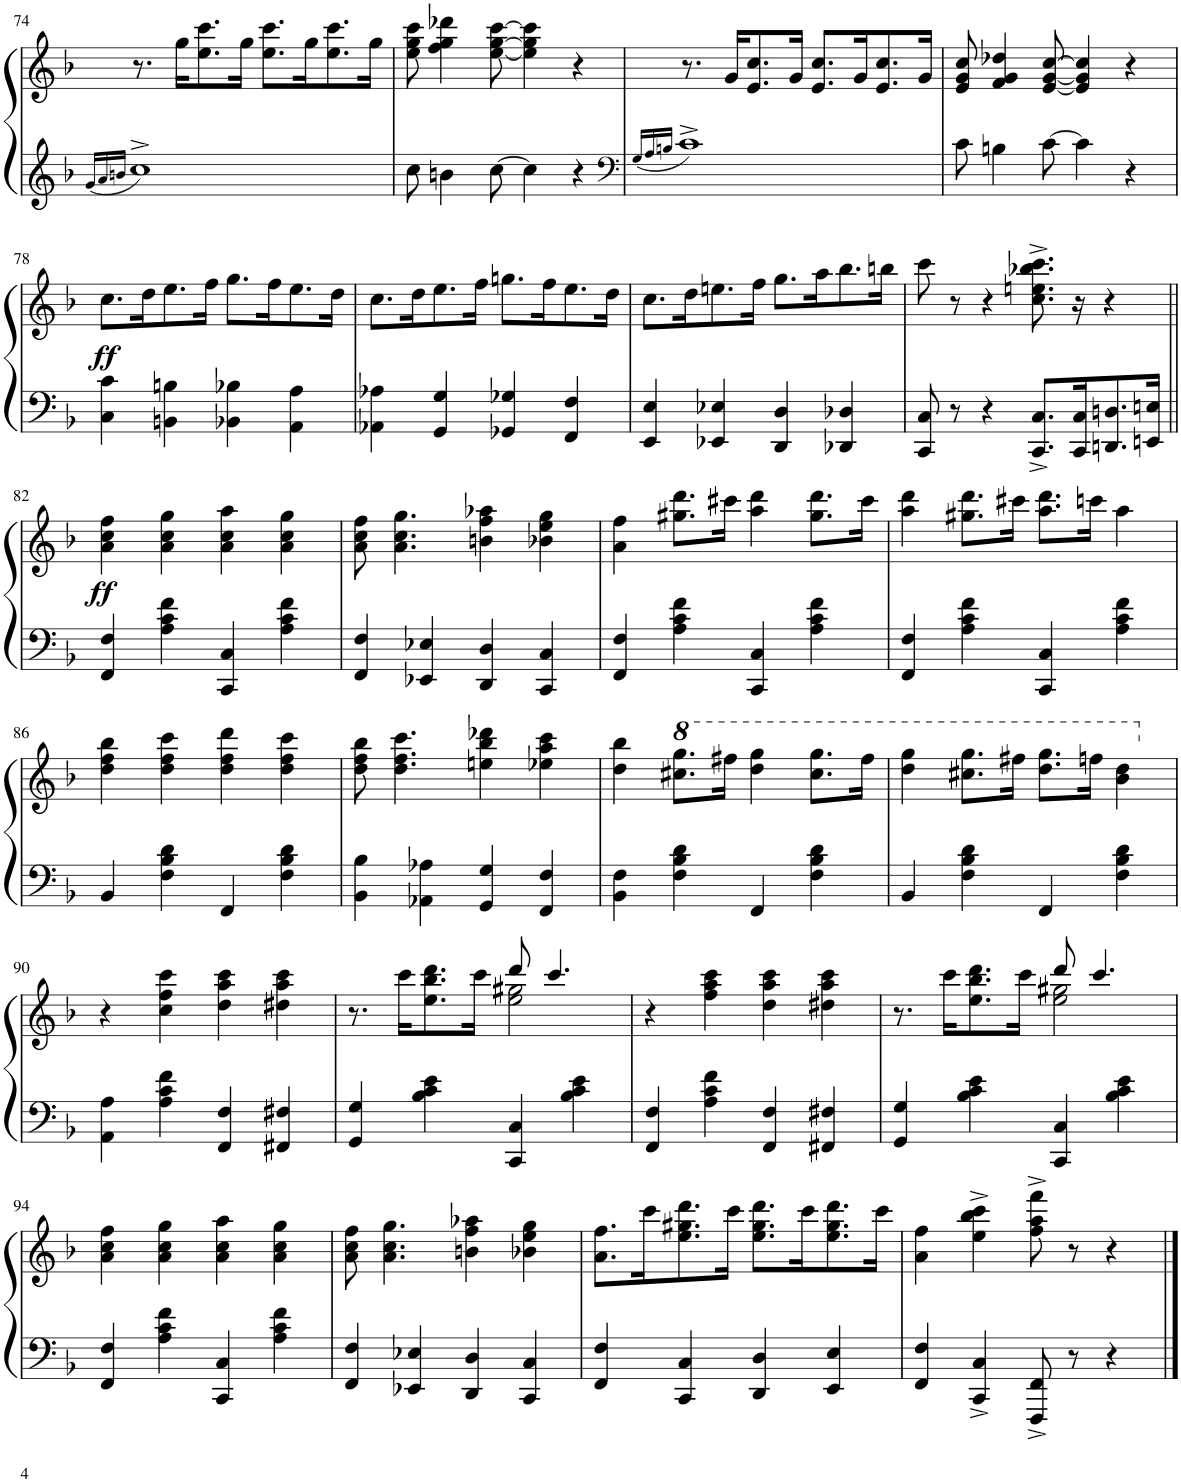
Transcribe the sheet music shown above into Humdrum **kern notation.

**kern	**kern	**dynam
*part1	*part1	*part1
*staff2	*staff1	*staff1/2
*I"Piano	*	*
*I'Pno.	*	*
!!LO:PB:g=z
*clefG2	*clefG2	*
*k[b-]	*k[b-]	*
*M4/4	*M4/4	*
*met(c)	*met(c)	*
=74	=74	=74
16qg/LL	.	.
16qa/	.	.
16qbn/JJ	.	.
1cc^	8.r	.
.	16gg\KL	.
.	8.ee\ 8.ccc\	.
.	16gg\Jk	.
.	8.ee\ 8.ccc\L	.
.	16gg\K	.
.	8.ee\ 8.ccc\	.
.	16gg\Jk	.
=75	=75	=75
8cc\	8ee\ 8gg\ 8ccc\	.
4bn\	4ff\ 4gg\ 4ddd-X\	.
[8cc\	[8ee\ [8gg\ [8ccc\	.
4cc\]	4ee\] 4gg\] 4ccc\]	.
4r	4r	.
=76	=76	=76
*clefF4	*	*
16qG/LL	.	.
16qA/	.	.
16qBn/JJ	.	.
1c^	8.r	.
.	16g/KL	.
.	8.e/ 8.cc/	.
.	16g/Jk	.
.	8.e/ 8.cc/L	.
.	16g/K	.
.	8.e/ 8.cc/	.
.	16g/Jk	.
=77	=77	=77
8c\	8e/ 8g/ 8cc/	.
4Bn\	4f/ 4g/ 4dd-X/	.
[8c\	[8e/ [8g/ [8cc/	.
4c\]	4e/] 4g/] 4cc/]	.
4r	4r	.
!!LO:LB:g=z
=78	=78	=78
!	!	!LO:DY:b
4C\ 4c\	8.cc\L	ff
.	16dd\K	.
4BBn\ 4Bn\	8.ee\	.
.	16ff\Jk	.
4BB-X\ 4B-X\	8.gg\L	.
.	16ff\K	.
4AA\ 4A\	8.ee\	.
.	16dd\Jk	.
=79	=79	=79
4AA-X\ 4A-X\	8.cc\L	.
.	16dd\K	.
4GG/ 4G/	8.ee\	.
.	16ff\Jk	.
4GG-X/ 4G-X/	8.ggn\L	.
.	16ff\K	.
4FF/ 4F/	8.ee\	.
.	16dd\Jk	.
=80	=80	=80
4EE/ 4E/	8.cc\L	.
.	16dd\K	.
4EE-X/ 4E-X/	8.een\	.
.	16ff\Jk	.
4DD/ 4D/	8.gg\L	.
.	16aa\K	.
4DD-X/ 4D-X/	8.bb-\	.
.	16bbn\Jk	.
=81	=81	=81
8CC/ 8C/	8ccc\	.
8r	8r	.
4r	4r	.
8.CC/^ 8.C/^L	8.cc\^ 8.een\^ 8.bb-X\^ 8.ccc\^	.
16CC/ 16C/K	16r	.
8.DDn/ 8.Dn/	4r	.
16EEn/ 16En/Jk	.	.
!!LO:LB:g=z
=82||	=82||	=82||
!	!	!LO:DY:b
4FF/ 4F/	4a\ 4cc\ 4ff\	ff
4A\ 4c\ 4f\	4a\ 4cc\ 4gg\	.
4CC/ 4C/	4a\ 4cc\ 4aa\	.
4A\ 4c\ 4f\	4a\ 4cc\ 4gg\	.
=83	=83	=83
4FF/ 4F/	8a\ 8cc\ 8ff\	.
.	4.a\ 4.cc\ 4.gg\	.
4EE-X/ 4E-X/	.	.
4DD/ 4D/	4bn\ 4ff\ 4aa-X\	.
4CC/ 4C/	4b-X\ 4ee\ 4gg\	.
=84	=84	=84
4FF/ 4F/	4a\ 4ff\	.
4A\ 4c\ 4f\	8.gg#X\ 8.ddd\L	.
.	16ccc#X\Jk	.
4CC/ 4C/	4aa\ 4ddd\	.
4A\ 4c\ 4f\	8.gg#\ 8.ddd\L	.
.	16ccc#\Jk	.
=85	=85	=85
4FF/ 4F/	4aa\ 4ddd\	.
4A\ 4c\ 4f\	8.gg#X\ 8.ddd\L	.
.	16ccc#X\Jk	.
4CC/ 4C/	8.aa\ 8.ddd\L	.
.	16cccn\Jk	.
4A\ 4c\ 4f\	4aa\	.
!!LO:LB:g=z
=86	=86	=86
4BB-/	4dd\ 4ff\ 4bb-\	.
4F\ 4B-\ 4d\	4dd\ 4ff\ 4ccc\	.
4FF/	4dd\ 4ff\ 4ddd\	.
4F\ 4B-\ 4d\	4dd\ 4ff\ 4ccc\	.
=87	=87	=87
4BB-\ 4B-\	8dd\ 8ff\ 8bb-\	.
.	4.dd\ 4.ff\ 4.ccc\	.
4AA-X\ 4A-X\	.	.
4GG/ 4G/	4een\ 4bb-\ 4ddd-X\	.
4FF/ 4F/	4ee-X\ 4aa\ 4ccc\	.
=88	=88	=88
4BB-\ 4F\	4dd\ 4bb-\	.
*	*8va	*
4F\ 4B-\ 4d\	8.ccc#X\ 8.ggg\L	.
.	16fff#X\Jk	.
4FF/	4ddd\ 4ggg\	.
4F\ 4B-\ 4d\	8.ccc#\ 8.ggg\L	.
.	16fff#\Jk	.
=89	=89	=89
4BB-/	4ddd\ 4ggg\	.
4F\ 4B-\ 4d\	8.ccc#X\ 8.ggg\L	.
.	16fff#X\Jk	.
4FF/	8.ddd\ 8.ggg\L	.
.	16fffn\Jk	.
4F\ 4B-\ 4d\	4bb-\ 4ddd\	.
!!LO:LB:g=z
=90	=90	=90
*	*X8va	*
4AA\ 4A\	4r	.
4A\ 4c\ 4f\	4cc\ 4ff\ 4ccc\	.
4FF/ 4F/	4dd\ 4aa\ 4ccc\	.
4FF#X/ 4F#X/	4dd#X\ 4aa\ 4ccc\	.
=91	=91	=91
*	*^	*
4GG/ 4G/	8.r	2ryy	.
.	16ccc\KL	.	.
4B-\ 4c\ 4e\	8.ee\ 8.bb-\ 8.ddd\	.	.
.	16ccc\Jk	.	.
4CC/ 4C/	8ddd/	2ee\ 2gg#X\	.
.	4.ccc/	.	.
4B-\ 4c\ 4e\	.	.	.
*	*v	*v	*
=92	=92	=92
4FF/ 4F/	4r	.
4A\ 4c\ 4f\	4ff\ 4aa\ 4ccc\	.
4FF/ 4F/	4dd\ 4aa\ 4ccc\	.
4FF#X/ 4F#X/	4dd#X\ 4aa\ 4ccc\	.
=93	=93	=93
*	*^	*
4GG/ 4G/	8.r	2ryy	.
.	16ccc\KL	.	.
4B-\ 4c\ 4e\	8.ee\ 8.bb-\ 8.ddd\	.	.
.	16ccc\Jk	.	.
4CC/ 4C/	8ddd/	2ee\ 2gg#X\	.
.	4.ccc/	.	.
4B-\ 4c\ 4e\	.	.	.
*	*v	*v	*
!!LO:LB:g=z
=94	=94	=94
4FF/ 4F/	4a\ 4cc\ 4ff\	.
4A\ 4c\ 4f\	4a\ 4cc\ 4gg\	.
4CC/ 4C/	4a\ 4cc\ 4aa\	.
4A\ 4c\ 4f\	4a\ 4cc\ 4gg\	.
=95	=95	=95
4FF/ 4F/	8a\ 8cc\ 8ff\	.
.	4.a\ 4.cc\ 4.gg\	.
4EE-X/ 4E-X/	.	.
4DD/ 4D/	4bn\ 4ff\ 4aa-X\	.
4CC/ 4C/	4b-X\ 4ee\ 4gg\	.
=96	=96	=96
4FF/ 4F/	8.a\ 8.ff\L	.
.	16ccc\K	.
4CC/ 4C/	8.ee\ 8.gg#X\ 8.ddd\	.
.	16ccc\Jk	.
4DD/ 4D/	8.ee\ 8.gg#\ 8.ddd\L	.
.	16ccc\K	.
4EE/ 4E/	8.ee\ 8.gg#\ 8.ddd\	.
.	16ccc\Jk	.
=97	=97	=97
4FF/ 4F/	4a\ 4ff\	.
4CC/^ 4C/^	4ee\^ 4bb-\^ 4ccc\^	.
8FFF/^ 8FF/^	8ff\^ 8aa\^ 8fff\^	.
8r	8r	.
4r	4r	.
==	==	==
*-	*-	*-
